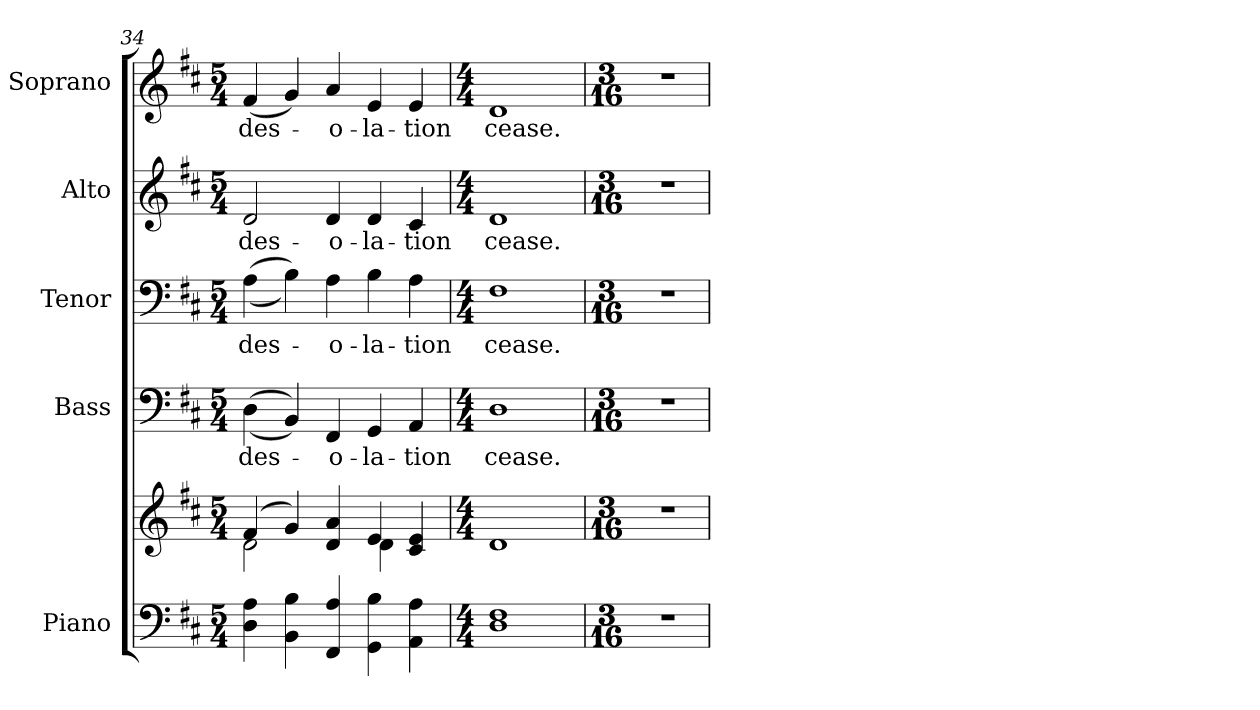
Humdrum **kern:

**kern	**kern	**kern	**text	**kern	**text	**kern	**text	**kern	**text
*part5	*part5	*part4	*part4	*part3	*part3	*part2	*part2	*part1	*part1
*staff6	*staff5	*staff4	*staff4	*staff3	*staff3	*staff2	*staff2	*staff1	*staff1
*I"Piano	*	*I"Bass	*	*I"Tenor	*	*I"Alto	*	*I"Soprano	*
*I'Pno.	*	*I'B.	*	*I'T.	*	*I'A.	*	*I'S.	*
*clefF4	*clefG2	*clefF4	*	*clefF4	*	*clefG2	*	*clefG2	*
*k[f#c#]	*k[f#c#]	*k[f#c#]	*	*k[f#c#]	*	*k[f#c#]	*	*k[f#c#]	*
*D:	*D:	*D:	*	*D:	*	*D:	*	*D:	*
*M5/4	*M5/4	*M5/4	*	*M5/4	*	*M5/4	*	*M5/4	*
=34	=34	=34	=34	=34	=34	=34	=34	=34	=34
*	*^	*	*	*	*	*	*	*	*
!	!	!	!	!LO:LY:b:color=#000000	!	!	!	!	!	!
!	!	!	!	!	!	!LO:LY:b:color=#000000	!	!	!	!
!	!	!	!	!	!	!	!	!LO:LY:b:color=#000000	!	!
!	!	!	!	!	!	!	!	!	!	!LO:LY:b:color=#000000
4Di\ 4Ai	(4f#i/	2di\	((4Di\	des-	((4Ai\	des-	2di/	des-	(4f#i/	des-
4BBi\ 4Bi	4gi/)	.	4BBi/))	.	4Bi\))	.	.	.	4gi/)	.
!	!	!	!	!LO:LY:b:color=#000000	!	!	!	!	!	!
!	!	!	!	!	!	!LO:LY:b:color=#000000	!	!	!	!
!	!	!	!	!	!	!	!	!LO:LY:b:color=#000000	!	!
!	!	!	!	!	!	!	!	!	!	!LO:LY:b:color=#000000
4FF#i/ 4Ai	4di/ 4ai	4ryy	4FF#i/	-o-	4Ai\	-o-	4di/	-o-	4ai/	-o-
!	!	!	!	!LO:LY:b:color=#000000	!	!	!	!	!	!
!	!	!	!	!	!	!LO:LY:b:color=#000000	!	!	!	!
!	!	!	!	!	!	!	!	!LO:LY:b:color=#000000	!	!
!	!	!	!	!	!	!	!	!	!	!LO:LY:b:color=#000000
4GGi\ 4Bi	4ei/	4di\	4GGi/	-la-	4Bi\	-la-	4di/	-la-	4ei/	-la-
!	!	!	!	!LO:LY:b:color=#000000	!	!	!	!	!	!
!	!	!	!	!	!	!LO:LY:b:color=#000000	!	!	!	!
!	!	!	!	!	!	!	!	!LO:LY:b:color=#000000	!	!
!	!	!	!	!	!	!	!	!	!	!LO:LY:b:color=#000000
4AAi\ 4Ai	4c#i/ 4ei	4ryy	4AAi/	-tion	4Ai\	-tion	4c#i/	-tion	4ei/	-tion
*	*v	*v	*	*	*	*	*	*	*	*
!!LO:PB:g=z
=35	=35	=35	=35	=35	=35	=35	=35	=35	=35
*M4/4	*M4/4	*M4/4	*	*M4/4	*	*M4/4	*	*M4/4	*
*	*^	*	*	*	*	*	*	*	*
!	!	!	!	!LO:LY:b:color=#000000	!	!	!	!	!	!
*	*v	*v	*	*	*	*	*	*	*	*
*	*^	*	*	*	*	*	*	*	*
!	!	!	!	!	!	!LO:LY:b:color=#000000	!	!	!	!
*	*v	*v	*	*	*	*	*	*	*	*
*	*^	*	*	*	*	*	*	*	*
!	!	!	!	!	!	!	!	!LO:LY:b:color=#000000	!	!
*	*v	*v	*	*	*	*	*	*	*	*
*	*^	*	*	*	*	*	*	*	*
!	!	!	!	!	!	!	!	!	!	!LO:LY:b:color=#000000
*	*v	*v	*	*	*	*	*	*	*	*
1Di 1F#i	1di	1Di	cease.	1F#i	cease.	1di	cease.	1di	cease.
=36	=36	=36	=36	=36	=36	=36	=36	=36	=36
*M3/16	*M3/16	*M3/16	*	*M3/16	*	*M3/16	*	*M3/16	*
!LO:N:vis=1	!LO:N:vis=1	!LO:N:vis=1	!	!LO:N:vis=1	!	!LO:N:vis=1	!	!LO:N:vis=1	!
8.r	8.r	8.r	.	8.r	.	8.r	.	8.r	.
=	=	=	=	=	=	=	=	=	=
*-	*-	*-	*-	*-	*-	*-	*-	*-	*-
